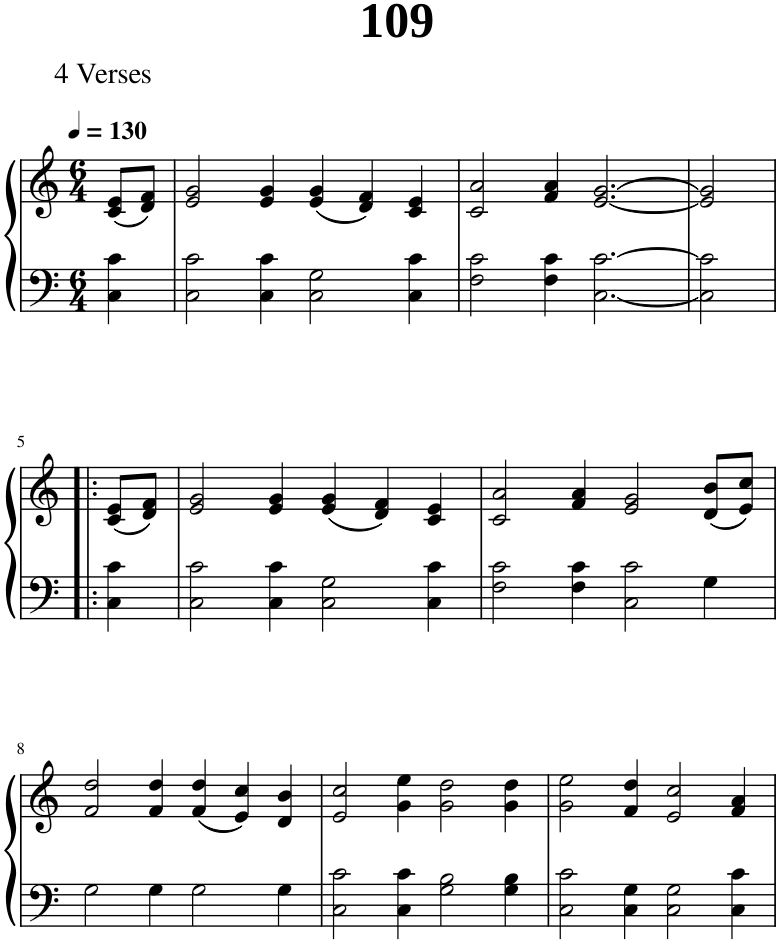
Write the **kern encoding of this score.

**kern	**kern
*part1	*part1
*staff2	*staff1
*I"Piano	*
*I'Pno.	*
*clefF4	*clefG2
*k[]	*k[]
*M6/4	*M6/4
*MM130	*MM130
=1	=1
4C\ 4c\	(8c/ 8e/L
.	8d/ 8f/J)
=2	=2
2C\ 2c\	2e/ 2g/
4C\ 4c\	4e/ 4g/
2C\ 2G\	(4e/ 4g/
.	4d/ 4f/)
4C\ 4c\	4c/ 4e/
=3	=3
2F\ 2c\	2c/ 2a/
4F\ 4c\	4f/ 4a/
[2.C\ [2.c\	[2.e/ [2.g/
=4	=4
2C\] 2c\]	2e/] 2g/]
!!LO:LB:g=z
=5!|:	=5!|:
4C\ 4c\	(8c/ 8e/L
.	8d/ 8f/J)
=6	=6
2C\ 2c\	2e/ 2g/
4C\ 4c\	4e/ 4g/
2C\ 2G\	(4e/ 4g/
.	4d/ 4f/)
4C\ 4c\	4c/ 4e/
=7	=7
2F\ 2c\	2c/ 2a/
4F\ 4c\	4f/ 4a/
2C\ 2c\	2e/ 2g/
4G\	(8d/ 8b/L
.	8e/ 8cc/J)
!!LO:LB:g=z
=8	=8
2G\	2f/ 2dd/
4G\	4f/ 4dd/
2G\	(4f/ 4dd/
.	4e/ 4cc/)
4G\	4d/ 4b/
=9	=9
2C\ 2c\	2e/ 2cc/
4C\ 4c\	4g\ 4ee\
2G\ 2B\	2g\ 2dd\
4G\ 4B\	4g\ 4dd\
=10	=10
2C\ 2c\	2g\ 2ee\
4C\ 4G\	4f/ 4dd/
2C\ 2G\	2e/ 2cc/
4C\ 4c\	4f/ 4a/
=	=
*-	*-
